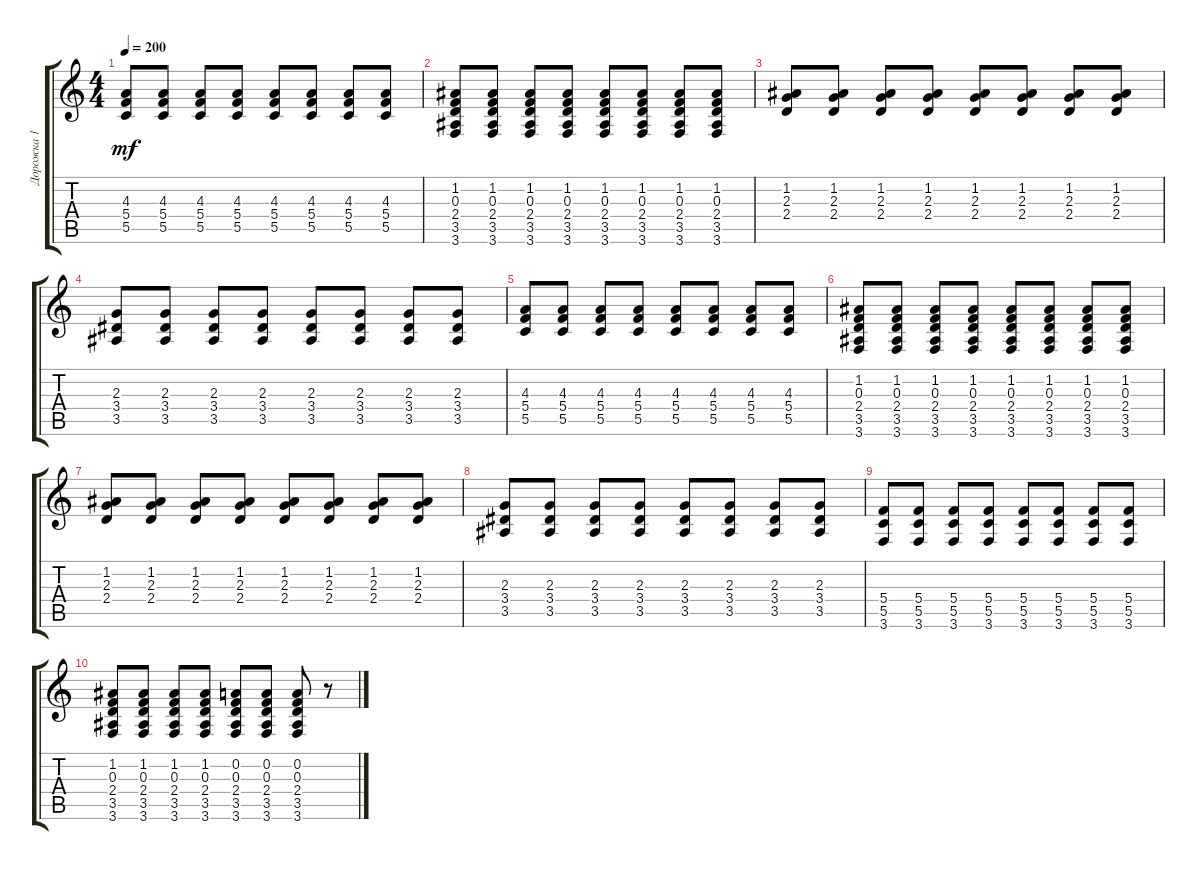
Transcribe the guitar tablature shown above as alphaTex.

\track ("Дорожка 1" "Дорожка 1") {instrument distortionguitar}
\staff {score tabs}
\tuning (D4 A3 F3 C3 G2 D2) {hide}
\ts (4 4)
\tempo 200
\clef g2
\ks c
(4.3 5.4 5.5).8{dy mf} (4.3 5.4 5.5).8 (4.3 5.4 5.5).8 (4.3 5.4 5.5).8 (4.3 5.4 5.5).8 (4.3 5.4 5.5).8 (4.3 5.4 5.5).8 (4.3 5.4 5.5).8 |
(1.2 0.3 2.4 3.5 3.6).8 (1.2 0.3 2.4 3.5 3.6).8 (1.2 0.3 2.4 3.5 3.6).8 (1.2 0.3 2.4 3.5 3.6).8 (1.2 0.3 2.4 3.5 3.6).8 (1.2 0.3 2.4 3.5 3.6).8 (1.2 0.3 2.4 3.5 3.6).8 (1.2 0.3 2.4 3.5 3.6).8 |
(1.2 2.3 2.4).8 (1.2 2.3 2.4).8 (1.2 2.3 2.4).8 (1.2 2.3 2.4).8 (1.2 2.3 2.4).8 (1.2 2.3 2.4).8 (1.2 2.3 2.4).8 (1.2 2.3 2.4).8 |
(2.3 3.4 3.5).8 (2.3 3.4 3.5).8 (2.3 3.4 3.5).8 (2.3 3.4 3.5).8 (2.3 3.4 3.5).8 (2.3 3.4 3.5).8 (2.3 3.4 3.5).8 (2.3 3.4 3.5).8 |
(4.3 5.4 5.5).8 (4.3 5.4 5.5).8 (4.3 5.4 5.5).8 (4.3 5.4 5.5).8 (4.3 5.4 5.5).8 (4.3 5.4 5.5).8 (4.3 5.4 5.5).8 (4.3 5.4 5.5).8 |
(1.2 0.3 2.4 3.5 3.6).8 (1.2 0.3 2.4 3.5 3.6).8 (1.2 0.3 2.4 3.5 3.6).8 (1.2 0.3 2.4 3.5 3.6).8 (1.2 0.3 2.4 3.5 3.6).8 (1.2 0.3 2.4 3.5 3.6).8 (1.2 0.3 2.4 3.5 3.6).8 (1.2 0.3 2.4 3.5 3.6).8 |
(1.2 2.3 2.4).8 (1.2 2.3 2.4).8 (1.2 2.3 2.4).8 (1.2 2.3 2.4).8 (1.2 2.3 2.4).8 (1.2 2.3 2.4).8 (1.2 2.3 2.4).8 (1.2 2.3 2.4).8 |
(2.3 3.4 3.5).8 (2.3 3.4 3.5).8 (2.3 3.4 3.5).8 (2.3 3.4 3.5).8 (2.3 3.4 3.5).8 (2.3 3.4 3.5).8 (2.3 3.4 3.5).8 (2.3 3.4 3.5).8 |
(5.4 5.5 3.6).8 (5.4 5.5 3.6).8 (5.4 5.5 3.6).8 (5.4 5.5 3.6).8 (5.4 5.5 3.6).8 (5.4 5.5 3.6).8 (5.4 5.5 3.6).8 (5.4 5.5 3.6).8 |
(1.2 0.3 2.4 3.5 3.6).8 (1.2 0.3 2.4 3.5 3.6).8 (1.2 0.3 2.4 3.5 3.6).8 (1.2 0.3 2.4 3.5 3.6).8 (0.2 0.3 2.4 3.5 3.6).8 (0.2 0.3 2.4 3.5 3.6).8 (0.2 0.3 2.4 3.5 3.6).8 r.8
